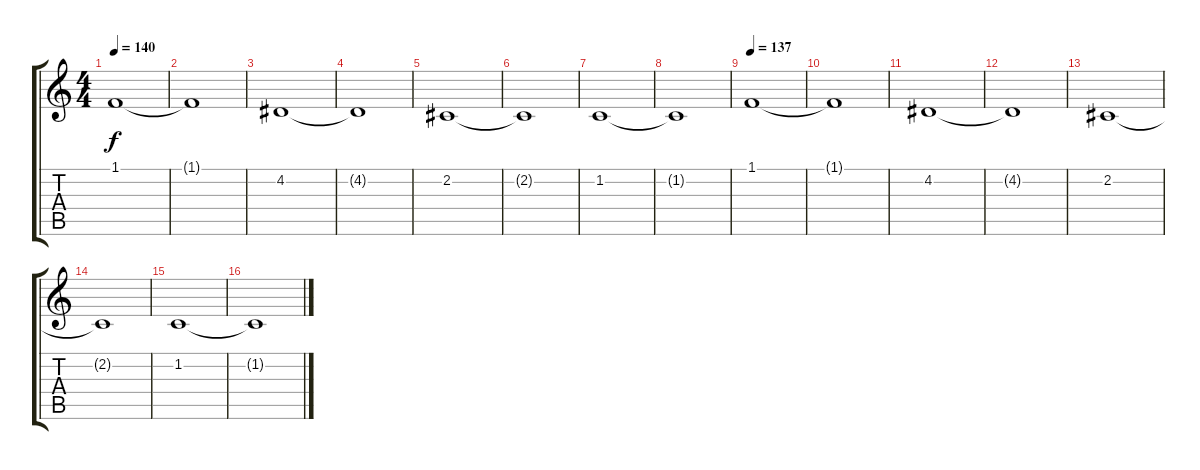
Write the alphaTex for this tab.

\track "" {instrument pad6metallic}
\staff {score tabs}
\tuning (E4 B3 G3 D3 A2 E2) {hide}
\ts (4 4)
\tempo 140
\clef g2
\ks c
1.1.1{dy f} |
1.1{t}.1 |
4.2.1 |
4.2{t}.1 |
2.2.1 |
2.2{t}.1 |
1.2.1 |
1.2{t}.1 |
\tempo 137
1.1.1 |
1.1{t}.1 |
4.2.1 |
4.2{t}.1 |
2.2.1 |
2.2{t}.1 |
1.2.1 |
1.2{t}.1
